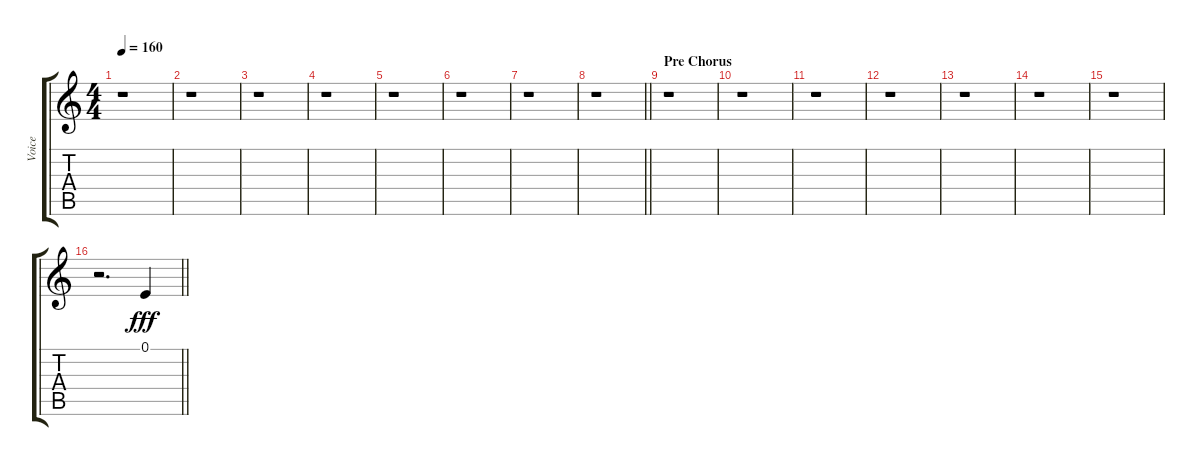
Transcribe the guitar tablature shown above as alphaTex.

\track ("Voice" "Voice") {instrument sopranosax}
\staff {score tabs}
\tuning (E4 B3 G3 D3 A2 E2) {hide}
\ts (4 4)
\tempo 160
\clef g2
\ks c
r.1{dy fff} |
r.1 |
r.1 |
r.1 |
r.1 |
r.1 |
r.1 |
\barLineRight lightlight
r.1 |
\section ("" "Pre Chorus")
r.1 |
r.1 |
r.1 |
r.1 |
r.1 |
r.1 |
r.1 |
\barLineRight lightlight
r.2{d} 0.1.4
